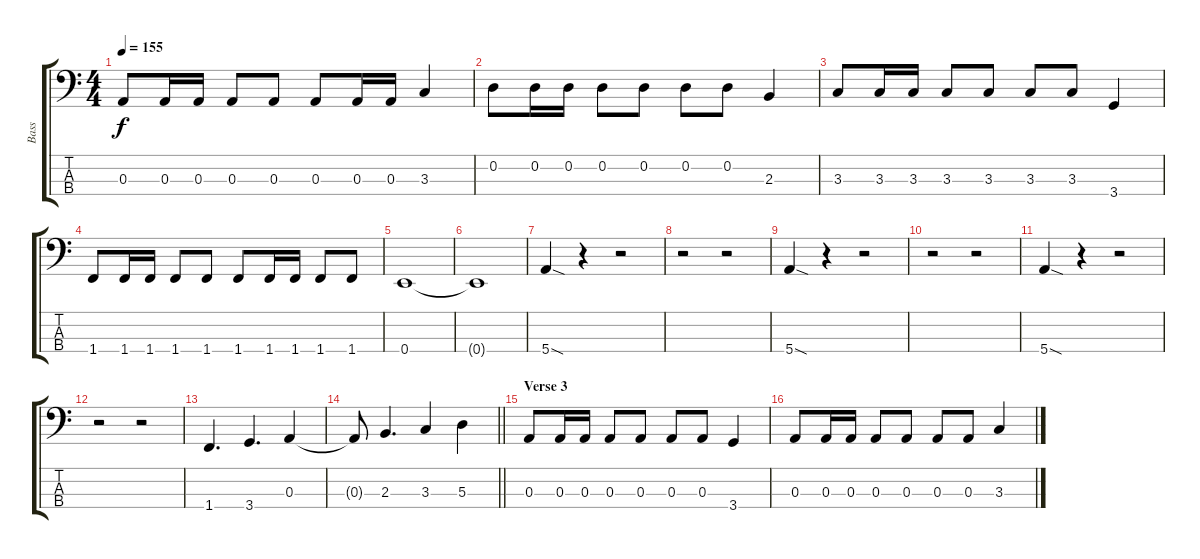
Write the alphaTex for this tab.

\track ("Bass" "Bass") {instrument electricbassfinger}
\staff {score tabs}
\tuning (G2 D2 A1 E1) {hide}
\ts (4 4)
\tempo 155
\clef f4
\ks c
0.3.8{dy f} 0.3.16 0.3.16 0.3.8 0.3.8 0.3.8 0.3.16 0.3.16 3.3.4 |
0.2.8 0.2.16 0.2.16 0.2.8 0.2.8 0.2.8 0.2.8 2.3.4 |
3.3.8 3.3.16 3.3.16 3.3.8 3.3.8 3.3.8 3.3.8 3.4.4 |
1.4.8 1.4.16 1.4.16 1.4.8 1.4.8 1.4.8 1.4.16 1.4.16 1.4.8 1.4.8 |
0.4.1 |
0.4{t}.1 |
5.4{sod}.4 r.4 r.2 |
r.2 r.2 |
5.4{sod}.4 r.4 r.2 |
r.2 r.2 |
5.4{sod}.4 r.4 r.2 |
r.2 r.2 |
1.4.4{d} 3.4.4{d} 0.3.4 |
\barLineRight lightlight
0.3{t}.8 2.3.4{d} 3.3.4 5.3.4 |
\section ("" "Verse 3")
0.3.8 0.3.16 0.3.16 0.3.8 0.3.8 0.3.8 0.3.8 3.4.4 |
0.3.8 0.3.16 0.3.16 0.3.8 0.3.8 0.3.8 0.3.8 3.3.4
